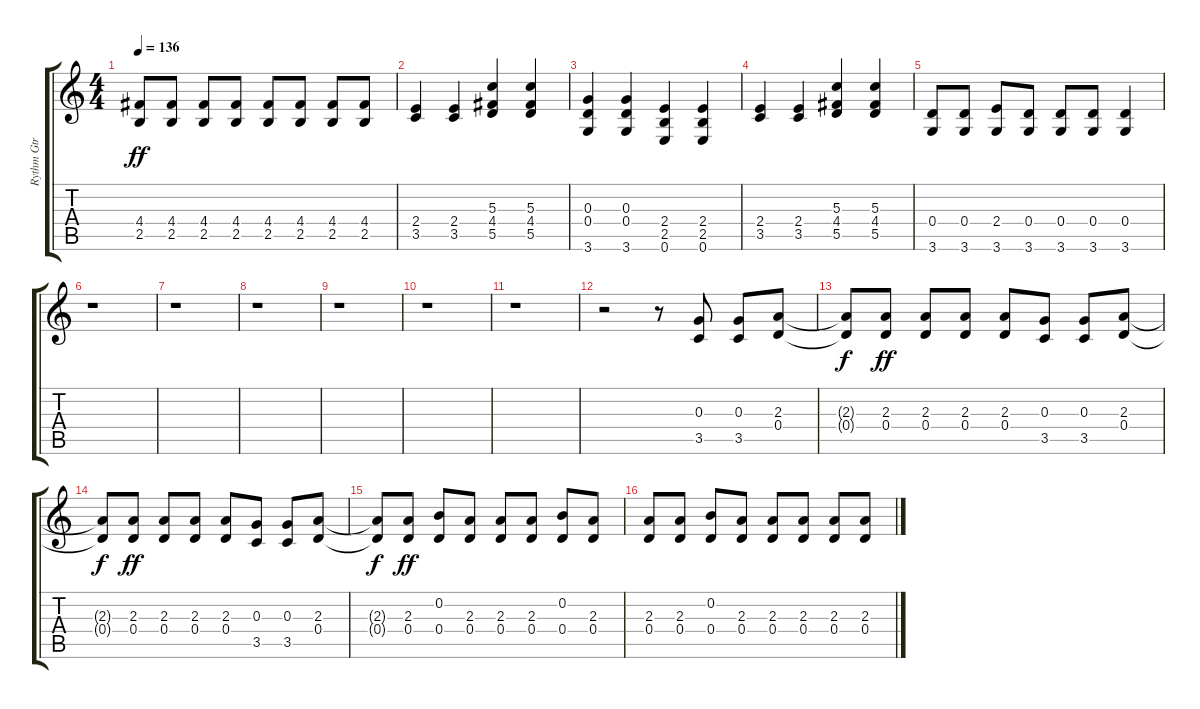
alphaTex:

\track ("Rythm Gtr Muted" "Rythm Gtr ") {instrument electricguitarmuted}
\staff {score tabs}
\tuning (E4 B3 G3 D3 A2 E2) {hide}
\ts (4 4)
\tempo 136
\clef g2
\ks c
(4.4 2.5).8{dy ff} (4.4 2.5).8 (4.4 2.5).8 (4.4 2.5).8 (4.4 2.5).8 (4.4 2.5).8 (4.4 2.5).8 (4.4 2.5).8 |
(2.4 3.5).4 (2.4 3.5).4 (5.3 4.4 5.5).4 (5.3 4.4 5.5).4 |
(0.3 0.4 3.6).4 (0.3 0.4 3.6).4 (2.4 2.5 0.6).4 (2.4 2.5 0.6).4 |
(2.4 3.5).4 (2.4 3.5).4 (5.3 4.4 5.5).4 (5.3 4.4 5.5).4 |
(0.4 3.6).8 (0.4 3.6).8 (2.4 3.6).8 (0.4 3.6).8 (0.4 3.6).8 (0.4 3.6).8 (0.4 3.6).4 |
r.1 |
r.1 |
r.1 |
r.1 |
r.1 |
r.1 |
r.2 r.8 (0.3 3.5).8 (0.3 3.5).8 (2.3 0.4).8 |
(2.3{t} 0.4{t}).8{dy f} (2.3 0.4).8{dy ff} (2.3 0.4).8 (2.3 0.4).8 (2.3 0.4).8 (0.3 3.5).8 (0.3 3.5).8 (2.3 0.4).8 |
(2.3{t} 0.4{t}).8{dy f} (2.3 0.4).8{dy ff} (2.3 0.4).8 (2.3 0.4).8 (2.3 0.4).8 (0.3 3.5).8 (0.3 3.5).8 (2.3 0.4).8 |
(2.3{t} 0.4{t}).8{dy f} (2.3 0.4).8{dy ff} (0.2 0.4).8 (2.3 0.4).8 (2.3 0.4).8 (2.3 0.4).8 (0.2 0.4).8 (2.3 0.4).8 |
(2.3 0.4).8 (2.3 0.4).8 (0.2 0.4).8 (2.3 0.4).8 (2.3 0.4).8 (2.3 0.4).8 (2.3 0.4).8 (2.3 0.4).8
